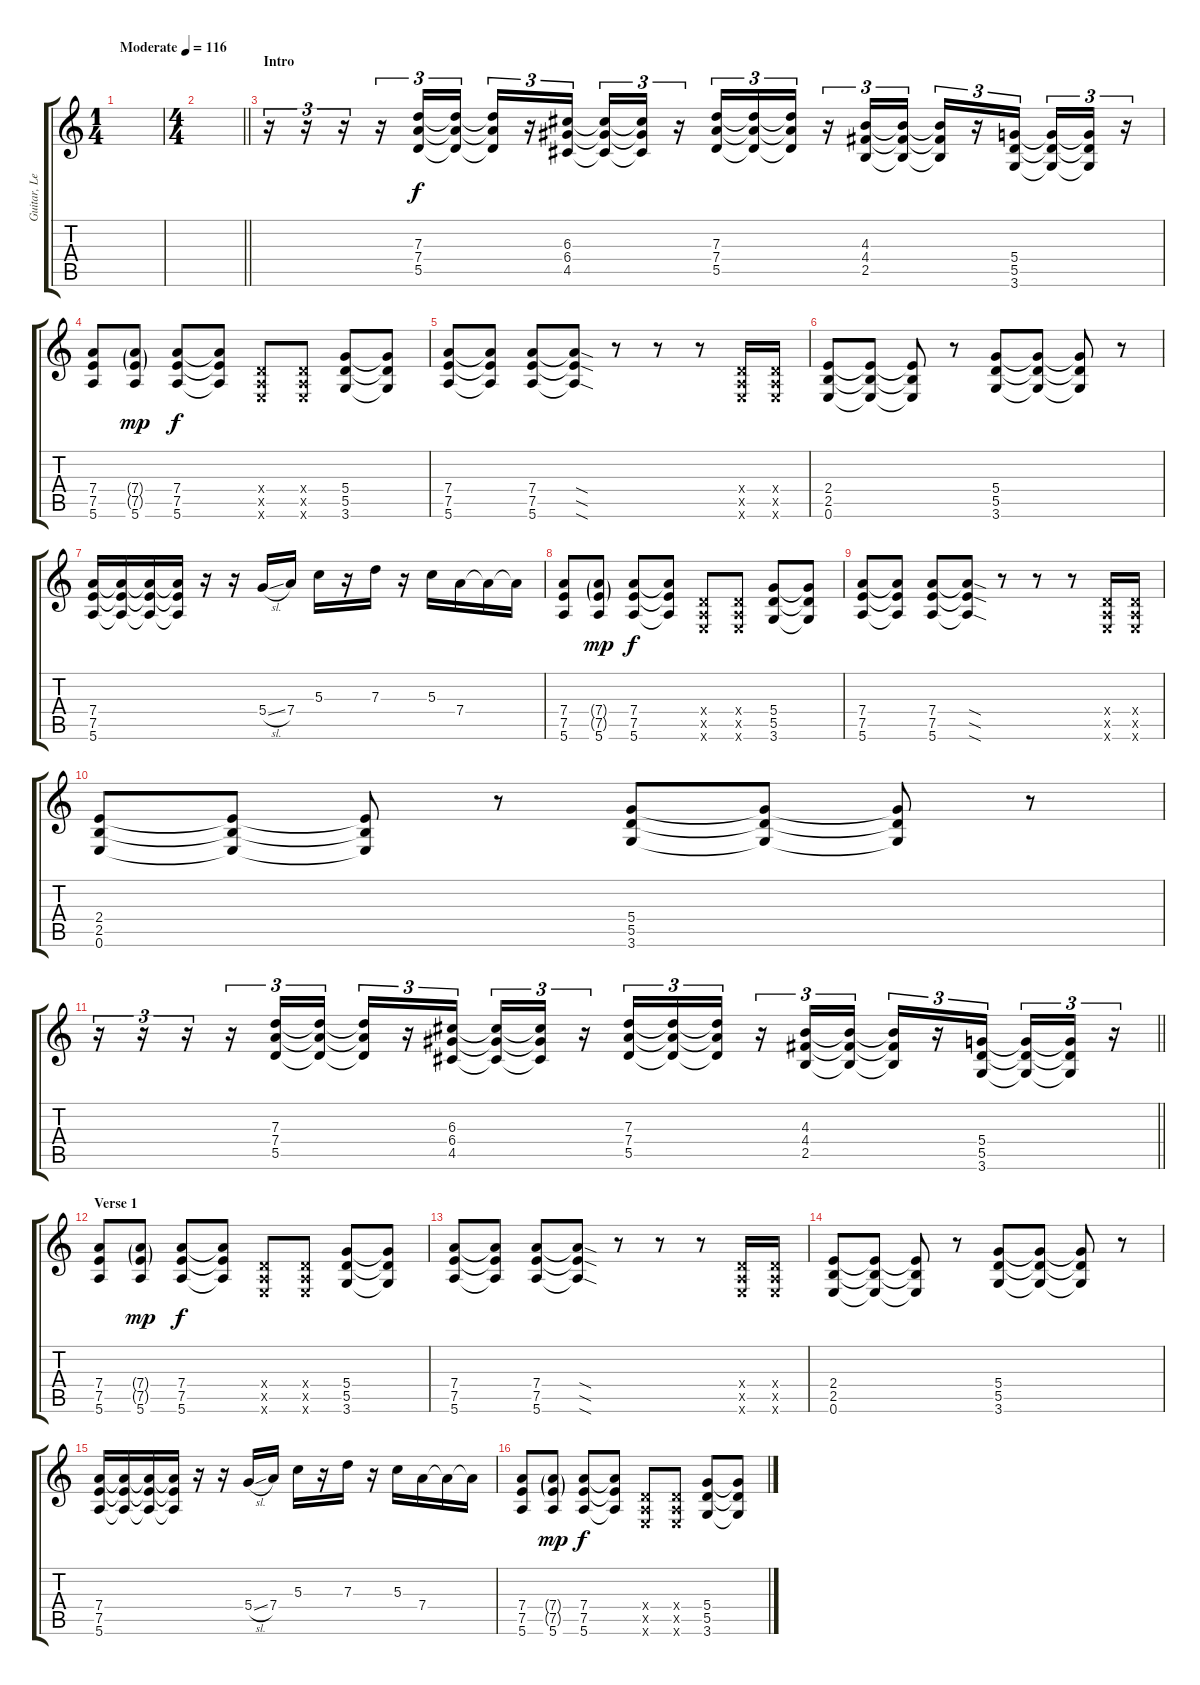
\track ("Guitar, Lead" "Guitar, Le") {instrument overdrivenguitar}
\staff {score tabs}
\tuning (E4 B3 G3 D3 A2 E2) {hide}
\ts (1 4)
\tempo (116 "Moderate")
\clef g2
\ks c
|
\ts (4 4)
\barLineRight lightlight
|
\section ("" "Intro")
r.16{tu (3 2)} r.16{tu (3 2)} r.16{tu (3 2)} r.16{tu (3 2)} (7.3 7.4 5.5).16{tu (3 2)} (7.3{t} 7.4{t} 5.5{t}).16{tu (3 2)} (7.3{t} 7.4{t} 5.5{t}).16{tu (3 2)} r.16{tu (3 2)} (6.3 6.4 4.5).16{tu (3 2) beam splitsecondary} (6.3{t} 6.4{t} 4.5{t}).16{tu (3 2)} (6.3{t} 6.4{t} 4.5{t}).16{tu (3 2)} r.16{tu (3 2)} (7.3 7.4 5.5).16{tu (3 2)} (7.3{t} 7.4{t} 5.5{t}).16{tu (3 2)} (7.3{t} 7.4{t} 5.5{t}).16{tu (3 2)} r.16{tu (3 2)} (4.3 4.4 2.5).16{tu (3 2)} (4.3{t} 4.4{t} 2.5{t}).16{tu (3 2)} (4.3{t} 4.4{t} 2.5{t}).16{tu (3 2)} r.16{tu (3 2)} (5.4 5.5 3.6).16{tu (3 2) beam splitsecondary} (5.4{t} 5.5{t} 3.6{t}).16{tu (3 2)} (5.4{t} 5.5{t} 3.6{t}).16{tu (3 2)} r.16{tu (3 2)} |
(7.4 7.5 5.6).8 (7.4{g} 7.5{g} 5.6).8{dy mp} (7.4 7.5 5.6).8{dy f} (7.4{t} 7.5{t} 5.6{t}).8 (0.4{x} 0.5{x} 0.6{x}).8 (0.4{x} 0.5{x} 0.6{x}).8 (5.4 5.5 3.6).8 (5.4{t} 5.5{t} 3.6{t}).8 |
(7.4 7.5 5.6).8 (7.4{t} 7.5{t} 5.6{t}).8 (7.4 7.5 5.6).8 (7.4{sod t} 7.5{sod t} 5.6{sod t}).8 r.8 r.8 r.8 (0.4{x} 0.5{x} 0.6{x}).16 (0.4{x} 0.5{x} 0.6{x}).16 |
(2.4 2.5 0.6).8 (2.4{t} 2.5{t} 0.6{t}).8 (2.4{t} 2.5{t} 0.6{t}).8 r.8 (5.4 5.5 3.6).8 (5.4{t} 5.5{t} 3.6{t}).8 (5.4{t} 5.5{t} 3.6{t}).8 r.8 |
(7.4 7.5 5.6).16 (7.4{t} 7.5{t} 5.6{t}).16 (7.4{t} 7.5{t} 5.6{t}).16 (7.4{t} 7.5{t} 5.6{t}).16 r.16 r.16 5.4{sl}.16 7.4.16 5.3.16 r.16 7.3.16 r.16 5.3.16 7.4.16 7.4{t}.16 7.4{t}.16 |
(7.4 7.5 5.6).8 (7.4{g} 7.5{g} 5.6).8{dy mp} (7.4 7.5 5.6).8{dy f} (7.4{t} 7.5{t} 5.6{t}).8 (0.4{x} 0.5{x} 0.6{x}).8 (0.4{x} 0.5{x} 0.6{x}).8 (5.4 5.5 3.6).8 (5.4{t} 5.5{t} 3.6{t}).8 |
(7.4 7.5 5.6).8 (7.4{t} 7.5{t} 5.6{t}).8 (7.4 7.5 5.6).8 (7.4{sod t} 7.5{sod t} 5.6{sod t}).8 r.8 r.8 r.8 (0.4{x} 0.5{x} 0.6{x}).16 (0.4{x} 0.5{x} 0.6{x}).16 |
(2.4 2.5 0.6).8 (2.4{t} 2.5{t} 0.6{t}).8 (2.4{t} 2.5{t} 0.6{t}).8 r.8 (5.4 5.5 3.6).8 (5.4{t} 5.5{t} 3.6{t}).8 (5.4{t} 5.5{t} 3.6{t}).8 r.8 |
\barLineRight lightlight
r.16{tu (3 2)} r.16{tu (3 2)} r.16{tu (3 2)} r.16{tu (3 2)} (7.3 7.4 5.5).16{tu (3 2)} (7.3{t} 7.4{t} 5.5{t}).16{tu (3 2)} (7.3{t} 7.4{t} 5.5{t}).16{tu (3 2)} r.16{tu (3 2)} (6.3 6.4 4.5).16{tu (3 2) beam splitsecondary} (6.3{t} 6.4{t} 4.5{t}).16{tu (3 2)} (6.3{t} 6.4{t} 4.5{t}).16{tu (3 2)} r.16{tu (3 2)} (7.3 7.4 5.5).16{tu (3 2)} (7.3{t} 7.4{t} 5.5{t}).16{tu (3 2)} (7.3{t} 7.4{t} 5.5{t}).16{tu (3 2)} r.16{tu (3 2)} (4.3 4.4 2.5).16{tu (3 2)} (4.3{t} 4.4{t} 2.5{t}).16{tu (3 2)} (4.3{t} 4.4{t} 2.5{t}).16{tu (3 2)} r.16{tu (3 2)} (5.4 5.5 3.6).16{tu (3 2) beam splitsecondary} (5.4{t} 5.5{t} 3.6{t}).16{tu (3 2)} (5.4{t} 5.5{t} 3.6{t}).16{tu (3 2)} r.16{tu (3 2)} |
\section ("" "Verse 1")
(7.4 7.5 5.6).8 (7.4{g} 7.5{g} 5.6).8{dy mp} (7.4 7.5 5.6).8{dy f} (7.4{t} 7.5{t} 5.6{t}).8 (0.4{x} 0.5{x} 0.6{x}).8 (0.4{x} 0.5{x} 0.6{x}).8 (5.4 5.5 3.6).8 (5.4{t} 5.5{t} 3.6{t}).8 |
(7.4 7.5 5.6).8 (7.4{t} 7.5{t} 5.6{t}).8 (7.4 7.5 5.6).8 (7.4{sod t} 7.5{sod t} 5.6{sod t}).8 r.8 r.8 r.8 (0.4{x} 0.5{x} 0.6{x}).16 (0.4{x} 0.5{x} 0.6{x}).16 |
(2.4 2.5 0.6).8 (2.4{t} 2.5{t} 0.6{t}).8 (2.4{t} 2.5{t} 0.6{t}).8 r.8 (5.4 5.5 3.6).8 (5.4{t} 5.5{t} 3.6{t}).8 (5.4{t} 5.5{t} 3.6{t}).8 r.8 |
(7.4 7.5 5.6).16 (7.4{t} 7.5{t} 5.6{t}).16 (7.4{t} 7.5{t} 5.6{t}).16 (7.4{t} 7.5{t} 5.6{t}).16 r.16 r.16 5.4{sl}.16 7.4.16 5.3.16 r.16 7.3.16 r.16 5.3.16 7.4.16 7.4{t}.16 7.4{t}.16 |
(7.4 7.5 5.6).8 (7.4{g} 7.5{g} 5.6).8{dy mp} (7.4 7.5 5.6).8{dy f} (7.4{t} 7.5{t} 5.6{t}).8 (0.4{x} 0.5{x} 0.6{x}).8 (0.4{x} 0.5{x} 0.6{x}).8 (5.4 5.5 3.6).8 (5.4{t} 5.5{t} 3.6{t}).8
